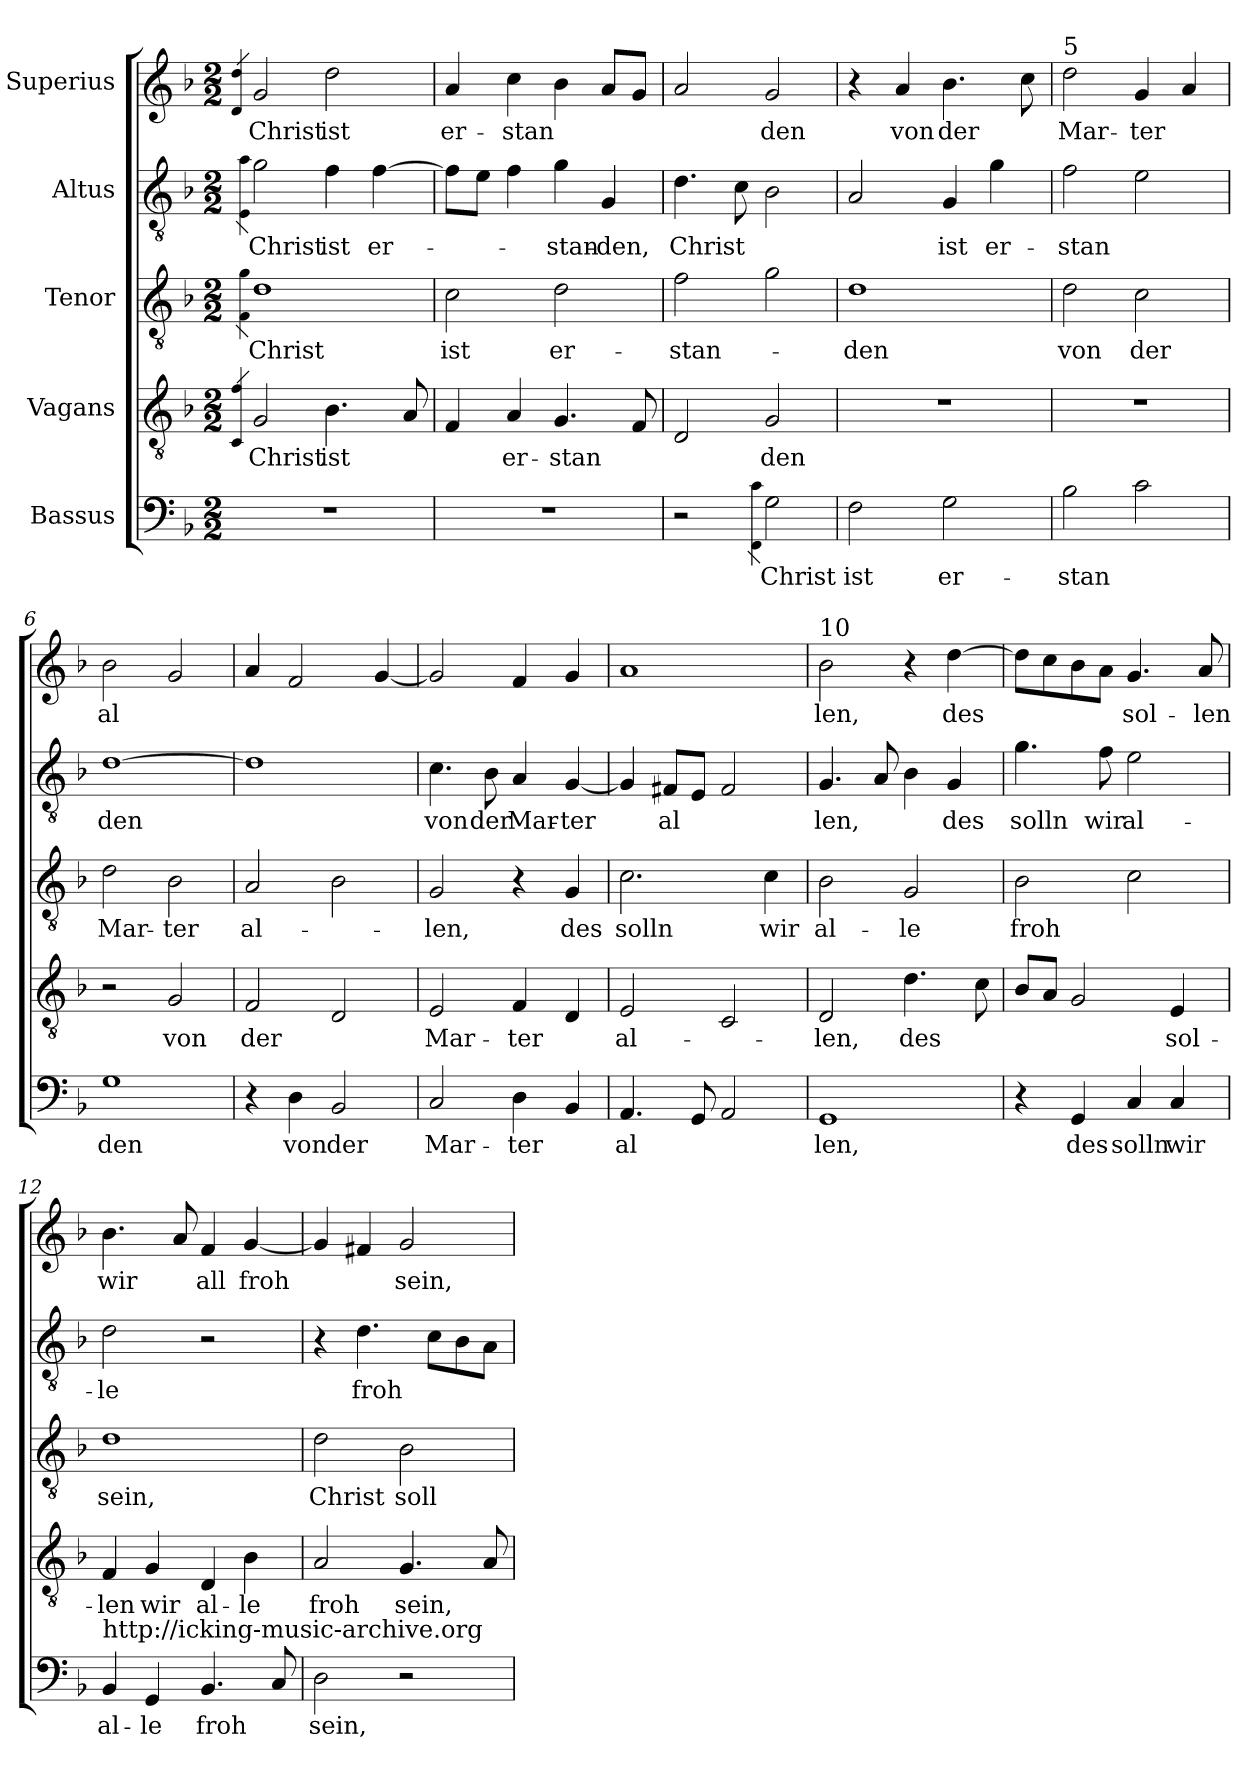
**kern	**text	**kern	**text	**kern	**text	**kern	**text	**kern	**text
*part5	*part5	*part4	*part4	*part3	*part3	*part2	*part2	*part1	*part1
*staff5	*staff5	*staff4	*staff4	*staff3	*staff3	*staff2	*staff2	*staff1	*staff1
*I"Bassus	*	*I"Vagans	*	*I"Tenor	*	*I"Altus	*	*I"Superius	*
*clefF4	*	*clefGv2	*	*clefGv2	*	*clefGv2	*	*clefG2	*
*k[b-]	*	*k[b-]	*	*k[b-]	*	*k[b-]	*	*k[b-]	*
*M2/2	*	*M2/2	*	*M2/2	*	*M2/2	*	*M2/2	*
=1	=1	=1	=1	=1	=1	=1	=1	=1	=1
.	.	4qC 4qf	.	4qF 4qg	.	4qE 4qa	.	4qd 4qdd	.
!	!	!	!LO:LY:b	!	!LO:LY:b	!	!LO:LY:b	!	!LO:LY:b
1r	.	2G/	Christ	1d	Christ	2g\	Christ	2g/	Christ
!	!	!	!LO:LY:b	!	!	!	!LO:LY:b	!	!LO:LY:b
.	.	4.B-\	ist	.	.	4f\	ist	2dd\	ist
!	!	!	!	!	!	!	!LO:LY:b	!	!
.	.	.	.	.	.	[4f\	er-	.	.
.	.	8A/	.	.	.	.	.	.	.
=2	=2	=2	=2	=2	=2	=2	=2	=2	=2
!	!	!	!	!	!LO:LY:b	!	!	!	!LO:LY:b
1r	.	4F/	.	2c\	ist	8f\L]	.	4a/	er-
.	.	.	.	.	.	8e\J	.	.	.
!	!	!	!LO:LY:b	!	!	!	!	!	!LO:LY:b
.	.	4A/	er-	.	.	4f\	.	4cc\	stan-
!	!	!	!LO:LY:b	!	!LO:LY:b	!	!LO:LY:b	!	!
.	.	4.G/	stan	2d\	er-	4g\	stan-	4b-\	.
!	!	!	!	!	!	!	!LO:LY:b	!	!
.	.	.	.	.	.	4G/	den,	8a/L	.
.	.	8F/	.	.	.	.	.	8g/J	.
=3	=3	=3	=3	=3	=3	=3	=3	=3	=3
!	!	!	!	!	!LO:LY:b	!	!LO:LY:b	!	!LO:LY:b
2r	.	2D/	.	2f\	stan-	4.d\	Christ	2a/	-
.	.	.	.	.	.	8c\	.	.	.
4qFF 4qc	.	.	.	.	.	.	.	.	.
!	!LO:LY:b	!	!LO:LY:b	!	!	!	!	!	!LO:LY:b
2G\	Christ	2G/	den	2g\	.	2B-\	.	2g/	den
=4	=4	=4	=4	=4	=4	=4	=4	=4	=4
!	!LO:LY:b	!	!	!	!LO:LY:b	!	!	!	!
2F\	ist	1r	.	1d	den	2A/	.	4r	.
!	!	!	!	!	!	!	!	!	!LO:LY:b
.	.	.	.	.	.	.	.	4a/	von
!	!LO:LY:b	!	!	!	!	!	!LO:LY:b	!	!LO:LY:b
2G\	er-	.	.	.	.	4G/	ist	4.b-\	der
!	!	!	!	!	!	!	!LO:LY:b	!	!
.	.	.	.	.	.	4g\	er-	.	.
.	.	.	.	.	.	.	.	8cc\	.
=5	=5	=5	=5	=5	=5	=5	=5	=5	=5
!	!	!	!	!	!	!	!	!LO:TX:a:t=5	!
!	!LO:LY:b	!	!	!	!LO:LY:b	!	!LO:LY:b	!	!LO:LY:b
2B-\	stan	1r	.	2d\	von	2f\	stan	2dd\	Mar-
!	!	!	!	!	!LO:LY:b	!	!	!	!LO:LY:b
2c\	.	.	.	2c\	der	2e\	.	4g/	ter
.	.	.	.	.	.	.	.	4a/	.
!!LO:LB:g=z
=6	=6	=6	=6	=6	=6	=6	=6	=6	=6
!	!LO:LY:b	!	!	!	!LO:LY:b	!	!LO:LY:b	!	!LO:LY:b
1G	den	2r	.	2d\	Mar-	[1d	den	2b-\	al-
!	!	!	!LO:LY:b	!	!LO:LY:b	!	!	!	!
.	.	2G/	von	2B-\	ter	.	.	2g/	.
=7	=7	=7	=7	=7	=7	=7	=7	=7	=7
!	!	!	!LO:LY:b	!	!LO:LY:b	!	!	!	!
4r	.	2F/	der	2A/	al-	1d]	.	4a/	.
!	!LO:LY:b	!	!	!	!	!	!	!	!
4D\	von	.	.	.	.	.	.	2f/	.
!	!LO:LY:b	!	!	!	!	!	!	!	!
2BB-/	der	2D/	.	2B-\	.	.	.	.	.
.	.	.	.	.	.	.	.	[4g/	.
=8	=8	=8	=8	=8	=8	=8	=8	=8	=8
!	!LO:LY:b	!	!LO:LY:b	!	!LO:LY:b	!	!LO:LY:b	!	!
2C/	Mar-	2E/	Mar-	2G/	len,	4.c\	von	2g/]	.
!	!	!	!	!	!	!	!LO:LY:b	!	!
.	.	.	.	.	.	8B-\	der	.	.
!	!LO:LY:b	!	!LO:LY:b	!	!	!	!LO:LY:b	!	!LO:LY:b
4D\	ter	4F/	ter	4r	.	4A/	Mar-	4f/	-
!	!	!	!	!	!LO:LY:b	!	!LO:LY:b	!	!
4BB-/	.	4D/	.	4G/	des	[4G/	ter	4g/	.
=9	=9	=9	=9	=9	=9	=9	=9	=9	=9
!	!LO:LY:b	!	!LO:LY:b	!	!LO:LY:b	!	!	!	!LO:LY:b
4.AA/	al-	2E/	al-	2.c\	solln	4G/]	.	1a	--
!	!	!	!	!	!	!	!LO:LY:b	!	!
.	.	.	.	.	.	8F#X/L	al	.	.
!	!	!	!	!	!	!	!LO:LY:b	!	!
8GG/	.	.	.	.	.	8E/J	-	.	.
!	!LO:LY:b	!	!	!	!	!	!	!	!
2AA/	-	2C/	.	.	.	2F#/	.	.	.
!	!	!	!	!	!LO:LY:b	!	!	!	!
.	.	.	.	4c\	wir	.	.	.	.
=10	=10	=10	=10	=10	=10	=10	=10	=10	=10
!	!	!	!	!	!	!	!	!LO:TX:a:t=10	!
!	!LO:LY:b	!	!LO:LY:b	!	!LO:LY:b	!	!LO:LY:b	!	!LO:LY:b
1GG	len,	2D/	len,	2B-\	al-	4.G/	len,	2b-\	len,
.	.	.	.	.	.	8A/	.	.	.
!	!	!	!LO:LY:b	!	!LO:LY:b	!	!	!	!
.	.	4.d\	des	2G/	le	4B-\	.	4r	.
!	!	!	!	!	!	!	!LO:LY:b	!	!LO:LY:b
.	.	.	.	.	.	4G/	des	[4dd\	des
.	.	8c\	.	.	.	.	.	.	.
=11	=11	=11	=11	=11	=11	=11	=11	=11	=11
!	!	!	!	!	!LO:LY:b	!	!LO:LY:b	!	!
4r	.	8B-/L	.	2B-\	froh	4.g\	solln	8dd\L]	.
.	.	8A/J	.	.	.	.	.	8cc\	.
!	!LO:LY:b	!	!	!	!	!	!	!	!
4GG/	des	2G/	.	.	.	.	.	8b-\	.
!	!	!	!	!	!	!	!LO:LY:b	!	!
.	.	.	.	.	.	8f\	wir	8a\J	.
!	!LO:LY:b	!	!	!	!	!	!LO:LY:b	!	!LO:LY:b
4C/	solln	.	.	2c\	.	2e\	al-	4.g/	sol-
!	!LO:LY:b	!	!LO:LY:b	!	!	!	!	!	!
4C/	wir	4E/	sol-	.	.	.	.	.	.
!	!	!	!	!	!	!	!	!	!LO:LY:b
.	.	.	.	.	.	.	.	8a/	len
!!LO:LB:g=z
=12	=12	=12	=12	=12	=12	=12	=12	=12	=12
!LO:TX:a:t=http&colon;//icking-music-archive.org	!	!	!	!	!	!	!	!	!
!	!LO:LY:b	!	!LO:LY:b	!	!LO:LY:b	!	!LO:LY:b	!	!LO:LY:b
4BB-/	al-	4F/	len	1d	sein,	2d\	le	4.b-\	wir
!	!LO:LY:b	!	!LO:LY:b	!	!	!	!	!	!
4GG/	le	4G/	wir	.	.	.	.	.	.
.	.	.	.	.	.	.	.	8a/	.
!	!LO:LY:b	!	!LO:LY:b	!	!	!	!	!	!LO:LY:b
4.BB-/	froh	4D/	al-	.	.	2r	.	4f/	all
!	!	!	!LO:LY:b	!	!	!	!	!	!LO:LY:b
.	.	4B-\	le	.	.	.	.	[4g/	froh
8C/	.	.	.	.	.	.	.	.	.
=13	=13	=13	=13	=13	=13	=13	=13	=13	=13
!	!LO:LY:b	!	!LO:LY:b	!	!LO:LY:b	!	!	!	!
2D\	sein,	2A/	froh	2d\	Christ	4r	.	4g/]	.
!	!	!	!	!	!	!	!LO:LY:b	!	!
.	.	.	.	.	.	4.d\	froh	4f#X/	.
!	!	!	!LO:LY:b	!	!LO:LY:b	!	!	!	!LO:LY:b
2r	.	4.G/	sein,	2B-\	soll	.	.	2g/	sein,
.	.	.	.	.	.	8c\L	.	.	.
.	.	.	.	.	.	8B-\	.	.	.
.	.	8A/	.	.	.	8A\J	.	.	.
=	=	=	=	=	=	=	=	=	=
*-	*-	*-	*-	*-	*-	*-	*-	*-	*-
